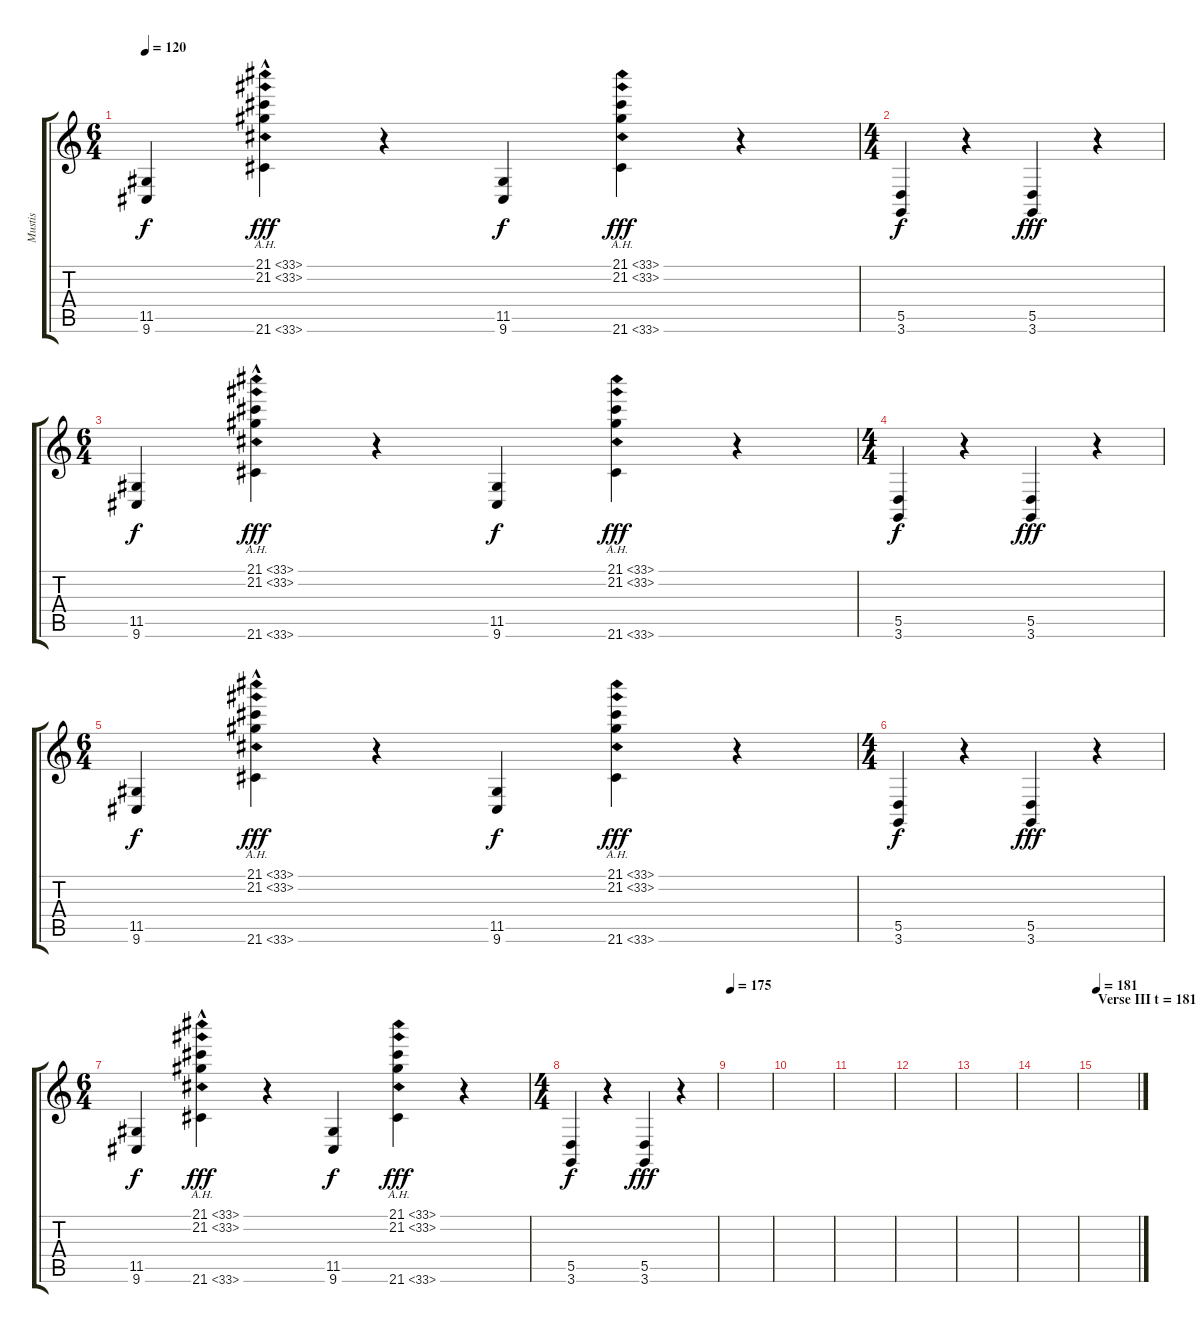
\track ("Mustis" "Mustis") {instrument cello}
\staff {score tabs}
\tuning (E4 B3 G3 D3 A2 E2) {hide}
\ts (6 4)
\tempo 120
\clef g2
\ks c
(11.5 9.6).4{dy f} (21.1{ah 12} 21.2{ah 12} 21.6{ah 12 hac}).4{dy fff} r.4 (11.5 9.6).4{dy f} (21.1{ah 12} 21.2{ah 12} 21.6{ah 12}).4{dy fff} r.4 |
\ts (4 4)
(5.5 3.6).4{dy f} r.4 (5.5 3.6).4{dy fff} r.4 |
\ts (6 4)
(11.5 9.6).4{dy f} (21.1{ah 12} 21.2{ah 12} 21.6{ah 12 hac}).4{dy fff} r.4 (11.5 9.6).4{dy f} (21.1{ah 12} 21.2{ah 12} 21.6{ah 12}).4{dy fff} r.4 |
\ts (4 4)
(5.5 3.6).4{dy f} r.4 (5.5 3.6).4{dy fff} r.4 |
\ts (6 4)
(11.5 9.6).4{dy f} (21.1{ah 12} 21.2{ah 12} 21.6{ah 12 hac}).4{dy fff} r.4 (11.5 9.6).4{dy f} (21.1{ah 12} 21.2{ah 12} 21.6{ah 12}).4{dy fff} r.4 |
\ts (4 4)
(5.5 3.6).4{dy f} r.4 (5.5 3.6).4{dy fff} r.4 |
\ts (6 4)
(11.5 9.6).4{dy f} (21.1{ah 12} 21.2{ah 12} 21.6{ah 12 hac}).4{dy fff} r.4 (11.5 9.6).4{dy f} (21.1{ah 12} 21.2{ah 12} 21.6{ah 12}).4{dy fff} r.4 |
\ts (4 4)
(5.5 3.6).4{dy f} r.4 (5.5 3.6).4{dy fff} r.4 |
\tempo 175
|
|
|
|
|
|
\section ("" "Verse III t = 181")
\tempo 181
